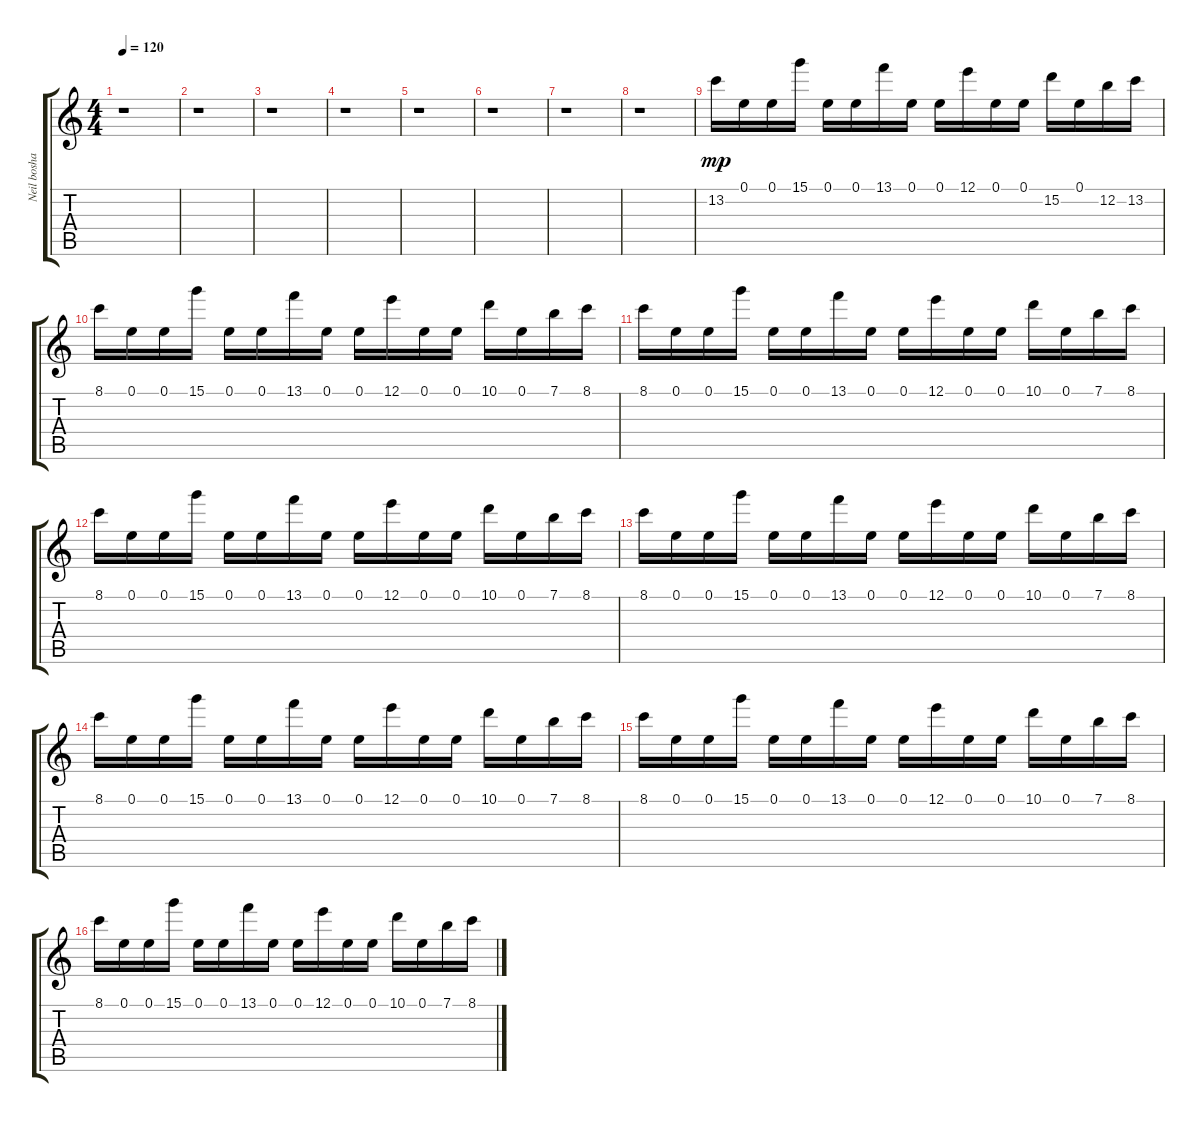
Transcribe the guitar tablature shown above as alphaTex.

\track ("Neil boshart" "Neil bosha") {instrument distortionguitar}
\staff {score tabs}
\tuning (E4 B3 G3 D3 A2 E2) {hide}
\ts (4 4)
\tempo 120
\clef g2
\ks c
r.1{dy mp} |
r.1 |
r.1 |
r.1 |
r.1 |
r.1 |
r.1 |
r.1 |
13.2.16 0.1.16 0.1.16 15.1.16 0.1.16 0.1.16 13.1.16 0.1.16 0.1.16 12.1.16 0.1.16 0.1.16 15.2.16 0.1.16 12.2.16 13.2.16 |
8.1.16 0.1.16 0.1.16 15.1.16 0.1.16 0.1.16 13.1.16 0.1.16 0.1.16 12.1.16 0.1.16 0.1.16 10.1.16 0.1.16 7.1.16 8.1.16 |
8.1.16 0.1.16 0.1.16 15.1.16 0.1.16 0.1.16 13.1.16 0.1.16 0.1.16 12.1.16 0.1.16 0.1.16 10.1.16 0.1.16 7.1.16 8.1.16 |
8.1.16 0.1.16 0.1.16 15.1.16 0.1.16 0.1.16 13.1.16 0.1.16 0.1.16 12.1.16 0.1.16 0.1.16 10.1.16 0.1.16 7.1.16 8.1.16 |
8.1.16 0.1.16 0.1.16 15.1.16 0.1.16 0.1.16 13.1.16 0.1.16 0.1.16 12.1.16 0.1.16 0.1.16 10.1.16 0.1.16 7.1.16 8.1.16 |
8.1.16 0.1.16 0.1.16 15.1.16 0.1.16 0.1.16 13.1.16 0.1.16 0.1.16 12.1.16 0.1.16 0.1.16 10.1.16 0.1.16 7.1.16 8.1.16 |
8.1.16 0.1.16 0.1.16 15.1.16 0.1.16 0.1.16 13.1.16 0.1.16 0.1.16 12.1.16 0.1.16 0.1.16 10.1.16 0.1.16 7.1.16 8.1.16 |
8.1.16 0.1.16 0.1.16 15.1.16 0.1.16 0.1.16 13.1.16 0.1.16 0.1.16 12.1.16 0.1.16 0.1.16 10.1.16 0.1.16 7.1.16 8.1.16
